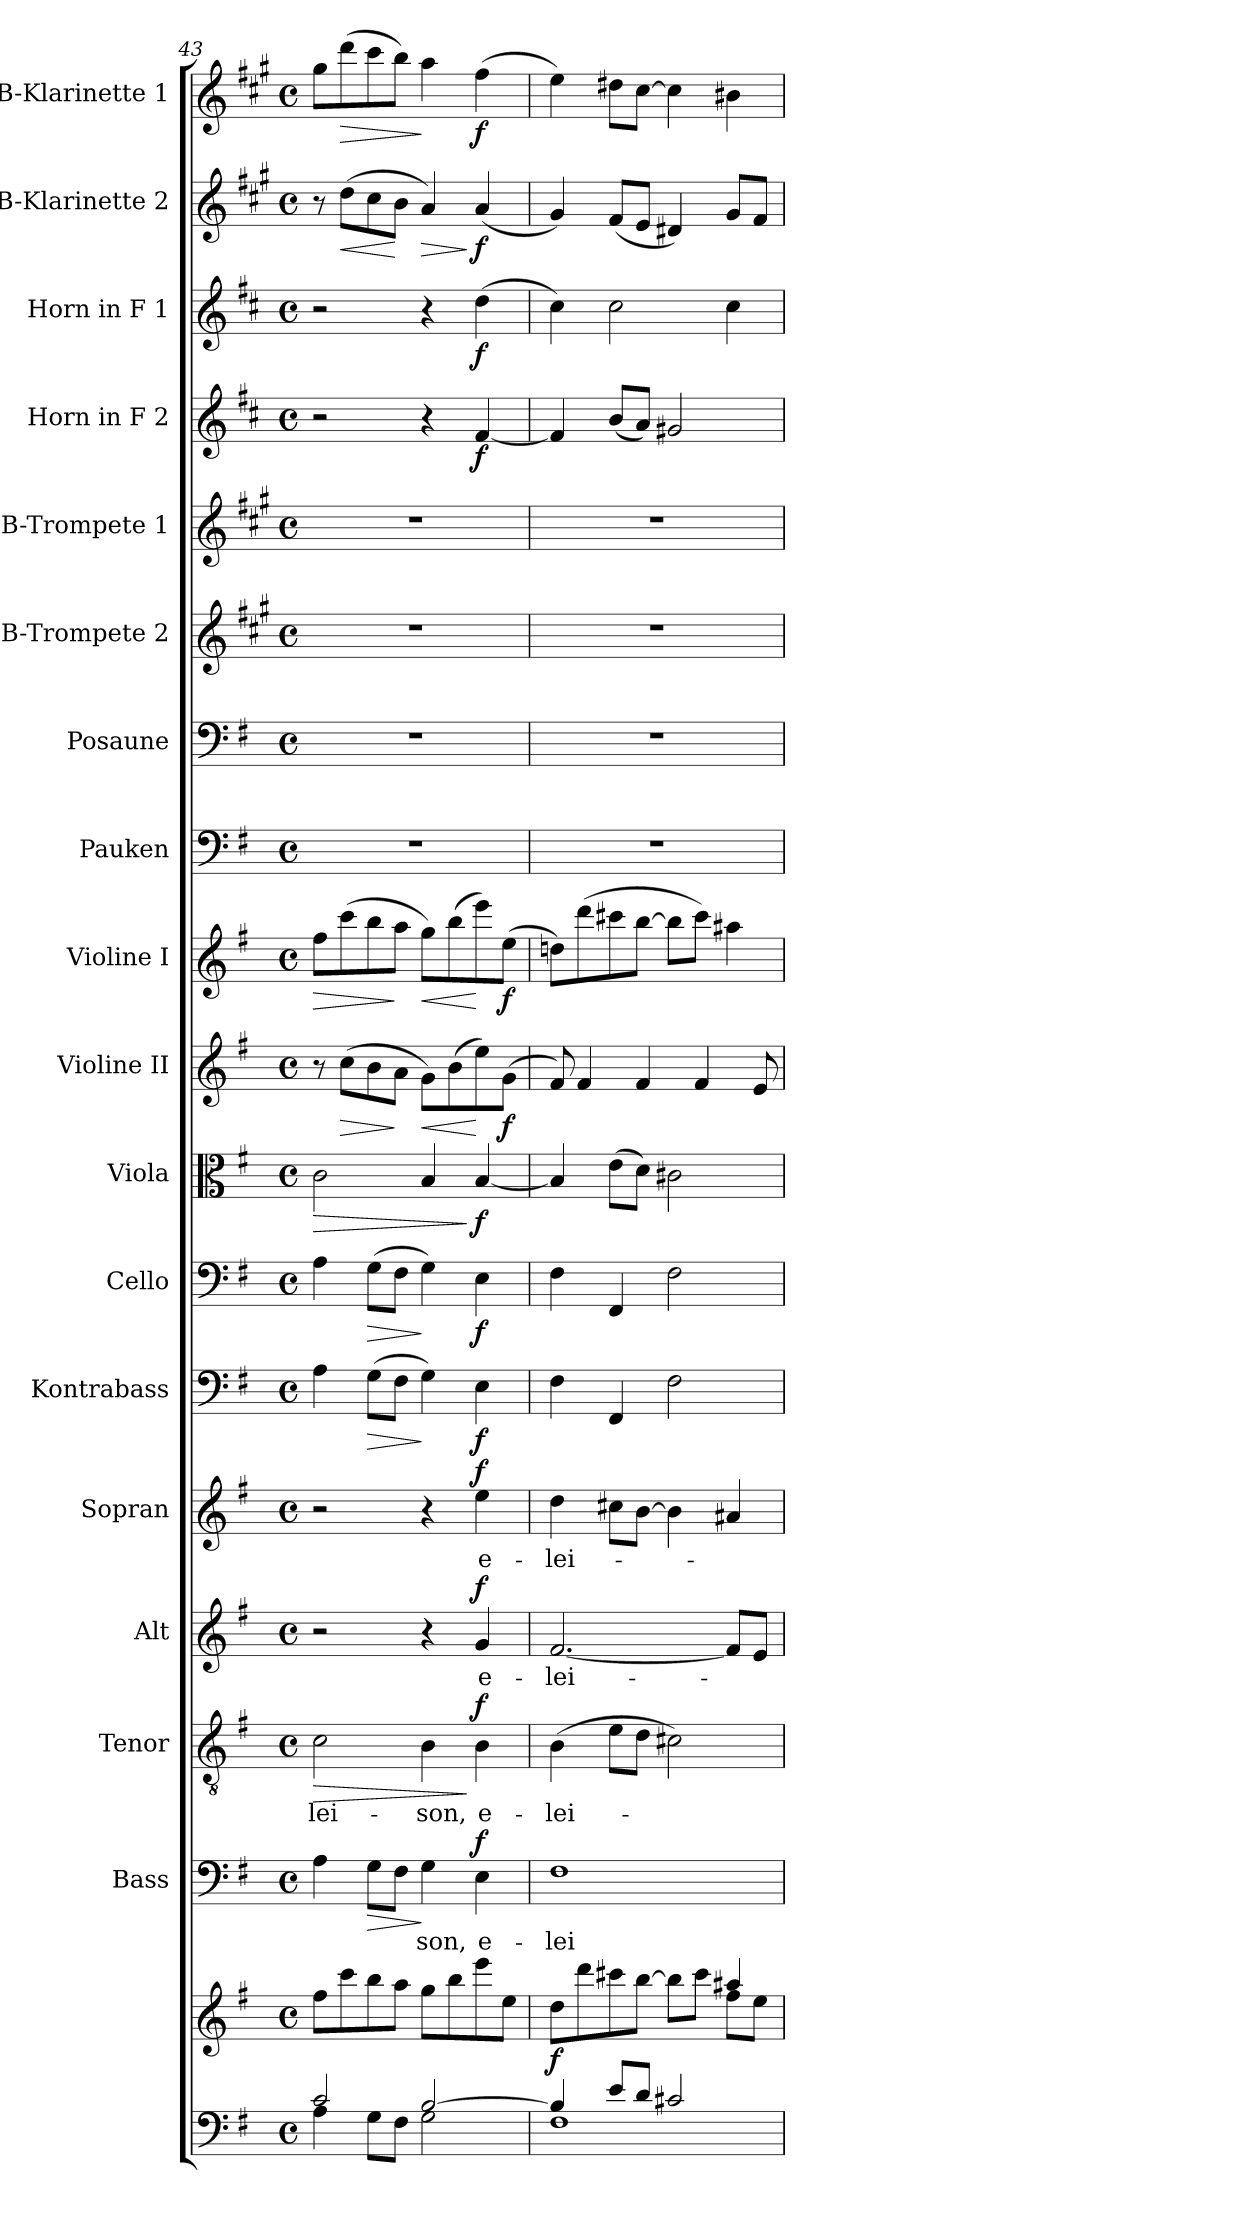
**kern	**kern	**dynam	**kern	**text	**dynam	**kern	**text	**dynam	**kern	**text	**dynam	**kern	**text	**dynam	**kern	**dynam	**kern	**dynam	**kern	**dynam	**kern	**dynam	**kern	**dynam	**kern	**kern	**kern	**kern	**kern	**dynam	**kern	**dynam	**kern	**dynam	**kern	**dynam
*part18	*part18	*part18	*part17	*part17	*part17	*part16	*part16	*part16	*part15	*part15	*part15	*part14	*part14	*part14	*part13	*part13	*part12	*part12	*part11	*part11	*part10	*part10	*part9	*part9	*part8	*part7	*part6	*part5	*part4	*part4	*part3	*part3	*part2	*part2	*part1	*part1
*staff19	*staff18	*staff18/19	*staff17	*staff17	*staff17	*staff16	*staff16	*staff16	*staff15	*staff15	*staff15	*staff14	*staff14	*staff14	*staff13	*staff13	*staff12	*staff12	*staff11	*staff11	*staff10	*staff10	*staff9	*staff9	*staff8	*staff7	*staff6	*staff5	*staff4	*staff4	*staff3	*staff3	*staff2	*staff2	*staff1	*staff1
*	*	*	*I"Bass	*	*	*I"Tenor	*	*	*I"Alt	*	*	*I"Sopran	*	*	*I"Kontrabass	*	*I"Cello	*	*I"Viola	*	*I"Violine II	*	*I"Violine I	*	*I"Pauken	*I"Posaune	*I"B-Trompete 2	*I"B-Trompete 1	*I"Horn in F 2	*	*I"Horn in F 1	*	*I"B-Klarinette 2	*	*I"B-Klarinette 1	*
*	*	*	*I'B.	*	*	*I'T.	*	*	*I'A.	*	*	*I'S.	*	*	*I'Kb.	*	*	*	*I'Vla.	*	*I'Vl. II	*	*I'Vl. I	*	*I'Pk.	*I'Pos.	*I'B Trp. 2	*I'B Trp. 1	*	*	*	*	*I'B Kl. 2	*	*I'B Kl. 1	*
*clefF4	*clefG2	*	*clefF4	*	*	*clefGv2	*	*	*clefG2	*	*	*clefG2	*	*	*clefF4	*	*clefF4	*	*clefC3	*	*clefG2	*	*clefG2	*	*clefF4	*clefF4	*clefG2	*clefG2	*clefG2	*	*clefG2	*	*clefG2	*	*clefG2	*
*	*	*	*	*	*	*	*	*	*	*	*	*	*	*	*ITrd7c12	*	*	*	*	*	*	*	*	*	*	*	*ITrd1c2	*ITrd1c2	*ITrd4c7	*	*ITrd4c7	*	*ITrd1c2	*	*ITrd1c2	*
*k[f#]	*k[f#]	*	*k[f#]	*	*	*k[f#]	*	*	*k[f#]	*	*	*k[f#]	*	*	*k[f#]	*	*k[f#]	*	*k[f#]	*	*k[f#]	*	*k[f#]	*	*k[f#]	*k[f#]	*k[f#]	*k[f#]	*k[f#]	*	*k[f#]	*	*k[f#]	*	*k[f#]	*
*G:	*G:	*	*G:	*	*	*G:	*	*	*G:	*	*	*G:	*	*	*G:	*	*G:	*	*G:	*	*G:	*	*G:	*	*G:	*G:	*G:	*G:	*G:	*	*G:	*	*G:	*	*G:	*
*M4/4	*M4/4	*	*M4/4	*	*	*M4/4	*	*	*M4/4	*	*	*M4/4	*	*	*M4/4	*	*M4/4	*	*M4/4	*	*M4/4	*	*M4/4	*	*M4/4	*M4/4	*M4/4	*M4/4	*M4/4	*	*M4/4	*	*M4/4	*	*M4/4	*
*met(c)	*met(c)	*	*met(c)	*	*	*met(c)	*	*	*met(c)	*	*	*met(c)	*	*	*met(c)	*	*met(c)	*	*met(c)	*	*met(c)	*	*met(c)	*	*met(c)	*met(c)	*met(c)	*met(c)	*met(c)	*	*met(c)	*	*met(c)	*	*met(c)	*
=43	=43	=43	=43	=43	=43	=43	=43	=43	=43	=43	=43	=43	=43	=43	=43	=43	=43	=43	=43	=43	=43	=43	=43	=43	=43	=43	=43	=43	=43	=43	=43	=43	=43	=43	=43	=43
*^	*	*	*	*	*	*	*	*	*	*	*	*	*	*	*	*	*	*	*	*	*	*	*	*	*	*	*	*	*	*	*	*	*	*	*	*
!	!	!	!	!	!	!	!	!LO:LY:b	!LO:HP:b	!	!	!	!	!	!	!	!	!	!	!	!LO:HP:b	!	!	!	!LO:HP:b	!	!	!	!	!	!	!	!	!	!	!	!
2c/	4A\	8ff#\L	.	4A\	.	.	2c\	-lei-	>	2r	.	.	2r	.	.	4AA\	.	4A\	.	2c\	>	8r	.	8ff#\L	>	1r	1r	1r	1r	2r	.	2r	.	8r	.	8ff#\L	.
!	!	!	!	!	!	!	!	!	!	!	!	!	!	!	!	!	!	!	!	!	!	!	!LO:HP:b	!	!	!	!	!	!	!	!	!	!	!	!LO:HP:b	!	!LO:HP:b
.	.	8ccc\	.	.	.	.	.	.	.	.	.	.	.	.	.	.	.	.	.	.	.	(>8cc\L	>	(>8ccc\	.	.	.	.	.	.	.	.	.	(>8cc\L	<	(>8ccc\	>
!	!	!	!	!	!	!LO:HP:b	!	!	!	!	!	!	!	!	!	!	!LO:HP:b	!	!LO:HP:b	!	!	!	!	!	!	!	!	!	!	!	!	!	!	!	!	!	!
.	8G\L	8bb\	.	8G\L	.	>	.	.	.	.	.	.	.	.	.	(>8GG\L	>	(>8G\L	>	.	.	8b\	.	8bb\	.	.	.	.	.	.	.	.	.	8b\	.	8bb\	.
.	8F#\J	8aa\J	.	8F#\J	.	.	.	.	.	.	.	.	.	.	.	8FF#\J	.	8F#\J	.	.	.	8a\J	]	8aa\J	]	.	.	.	.	.	.	.	.	8a\J	[	8aa\J)	.
!	!	!	!	!	!LO:LY:b	!	!	!LO:LY:b	!	!	!	!	!	!	!	!	!	!	!	!	!	!	!LO:HP:b	!	!LO:HP:b	!	!	!	!	!	!	!	!	!	!LO:HP:b	!	!
[>2B/	2G\	8gg\L	.	4G\	-son,	]	4B\	-son,	.	4r	.	.	4r	.	.	4GG\)	]	4G\)	]	4B/	.	8g\L)	<	8gg\L)	<	.	.	.	.	4r	.	4r	.	4g/)	>	4gg\	]
.	.	8bb\	.	.	.	.	.	.	.	.	.	.	.	.	.	.	.	.	.	.	.	(>8b\	.	(>8bb\	.	.	.	.	.	.	.	.	.	.	.	.	.
!	!	!	!	!	!LO:LY:b	!LO:DY:a	!	!LO:LY:b	!LO:DY:n=1:a	!	!LO:LY:b	!LO:DY:a	!	!LO:LY:b	!LO:DY:a	!	!LO:DY:b	!	!LO:DY:b	!	!LO:DY:n=1:b	!	!	!	!	!	!	!	!	!	!LO:DY:b	!	!LO:DY:b	!	!LO:DY:n=1:b	!	!LO:DY:b
.	.	8eee\	.	4E\	e-	f	4B\	e-	] f	4g/	e-	f	4ee\	e-	f	4EE\	f	4E\	f	[4B/	] f	8ee\)	[	8eee\)	[	.	.	.	.	[4B/	f	(>4g\	f	(<4g/	] f	(>4ee\	f
!	!	!	!	!	!	!	!	!	!	!	!	!	!	!	!	!	!	!	!	!	!	!	!LO:DY:b	!	!LO:DY:b	!	!	!	!	!	!	!	!	!	!	!	!
.	.	8ee\J	.	.	.	.	.	.	.	.	.	.	.	.	.	.	.	.	.	.	.	(>8g\J	f	(>8ee\J	f	.	.	.	.	.	.	.	.	.	.	.	.
=44	=44	=44	=44	=44	=44	=44	=44	=44	=44	=44	=44	=44	=44	=44	=44	=44	=44	=44	=44	=44	=44	=44	=44	=44	=44	=44	=44	=44	=44	=44	=44	=44	=44	=44	=44	=44	=44
*	*	*^	*	*	*	*	*	*	*	*	*	*	*	*	*	*	*	*	*	*	*	*	*	*	*	*	*	*	*	*	*	*	*	*	*	*	*
!	!	!	!	!LO:DY:b	!	!LO:LY:b	!	!	!LO:LY:b	!	!	!LO:LY:b	!	!	!LO:LY:b	!	!	!	!	!	!	!	!	!	!	!	!	!	!	!	!	!	!	!	!	!	!	!
4B/]	1F#	8dd\L	2.ryy	f	1F#	-lei-	.	(>4B\	-lei-	.	[2.f#/	-lei-	.	4dd\	-lei-	.	4FF#\	.	4F#\	.	4B/]	.	8f#/)	.	8ddn\L)	.	1r	1r	1r	1r	4B/]	.	4f#\)	.	4f#/)	.	4dd\)	.
.	.	8ddd\	.	.	.	.	.	.	.	.	.	.	.	.	.	.	.	.	.	.	.	.	4f#/	.	(>8ddd\	.	.	.	.	.	.	.	.	.	.	.	.	.
8e/L	.	8ccc#X\	.	.	.	.	.	8e\L	.	.	.	.	.	8cc#X\L	.	.	4FFF#/	.	4FF#/	.	(>8e\L	.	.	.	8ccc#X\	.	.	.	.	.	(<8e/L	.	2f#\	.	(<8e/L	.	8cc#X\L	.
8d/J	.	[>8bb\J	.	.	.	.	.	8d\J	.	.	.	.	.	[8b\J	.	.	.	.	.	.	8d\J)	.	4f#/	.	[8bb\J	.	.	.	.	.	8d/J)	.	.	.	8d/J	.	[8b\J	.
2c#X/	.	8bb\L]	.	.	.	.	.	2c#X\)	.	.	.	.	.	4b\]	.	.	2FF#\	.	2F#\	.	2c#X\	.	.	.	8bb\L]	.	.	.	.	.	2c#X/	.	.	.	4c#X/)	.	4b\]	.
.	.	8ccc#\J	.	.	.	.	.	.	.	.	.	.	.	.	.	.	.	.	.	.	.	.	4f#/	.	8ccc#\J)	.	.	.	.	.	.	.	.	.	.	.	.	.
.	.	4aa#X/	8ff#\L	.	.	.	.	.	.	.	8f#/L]	.	.	4a#X/	.	.	.	.	.	.	.	.	.	.	4aa#X\	.	.	.	.	.	.	.	4f#\	.	8f#/L	.	4a#X\	.
.	.	.	8ee\J	.	.	.	.	.	.	.	8e/J	.	.	.	.	.	.	.	.	.	.	.	8e/	.	.	.	.	.	.	.	.	.	.	.	8e/J	.	.	.
*v	*v	*	*	*	*	*	*	*	*	*	*	*	*	*	*	*	*	*	*	*	*	*	*	*	*	*	*	*	*	*	*	*	*	*	*	*	*	*
*	*v	*v	*	*	*	*	*	*	*	*	*	*	*	*	*	*	*	*	*	*	*	*	*	*	*	*	*	*	*	*	*	*	*	*	*	*	*
=	=	=	=	=	=	=	=	=	=	=	=	=	=	=	=	=	=	=	=	=	=	=	=	=	=	=	=	=	=	=	=	=	=	=	=	=
*-	*-	*-	*-	*-	*-	*-	*-	*-	*-	*-	*-	*-	*-	*-	*-	*-	*-	*-	*-	*-	*-	*-	*-	*-	*-	*-	*-	*-	*-	*-	*-	*-	*-	*-	*-	*-
